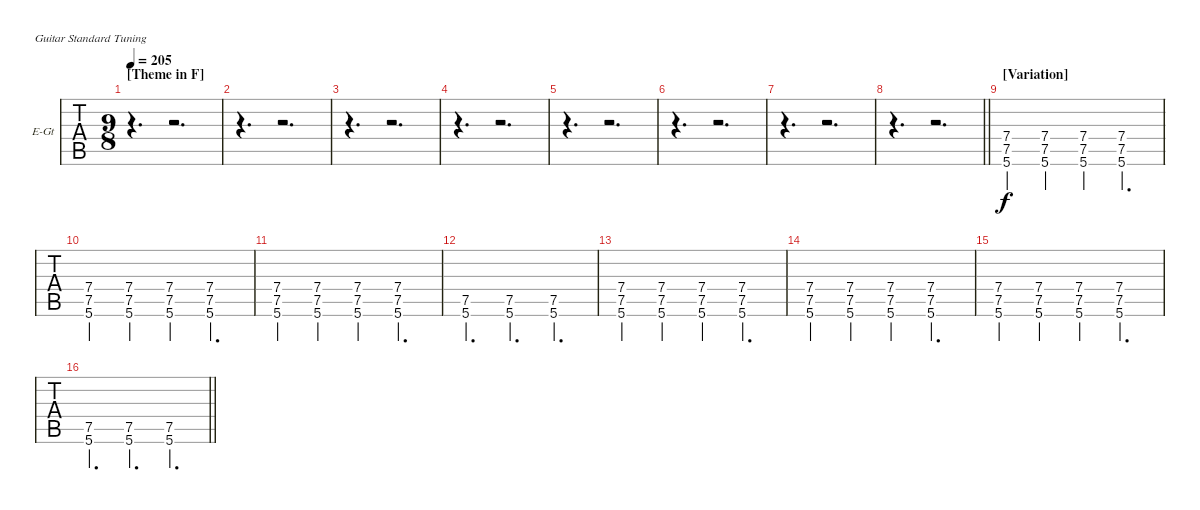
\bracketExtendMode nobrackets
\firstSystemTrackNameOrientation horizontal
\otherSystemsTrackNameOrientation horizontal
\track ("Rhythm" "E-Gt") {instrument distortionguitar}
\staff {tabs}
\tuning (E4 B3 G3 D3 A2 E2)
\ts (9 8)
\section ("" "[Theme in F]")
\tempo 205
\clef g2
\ks c
r.4{d dy f} r.2{d} |
r.4{d} r.2{d} |
r.4{d} r.2{d} |
r.4{d} r.2{d} |
r.4{d} r.2{d} |
r.4{d} r.2{d} |
r.4{d} r.2{d} |
\barLineRight lightlight
r.4{d} r.2{d} |
\section ("" "[Variation]")
(7.4{st} 7.5{st} 5.6{st}).4 (7.4{st} 7.5{st} 5.6{st}).4 (7.4{st} 7.5{st} 5.6{st}).4 (7.4 7.5 5.6).4{d} |
(7.4{st} 7.5{st} 5.6{st}).4 (7.4{st} 7.5{st} 5.6{st}).4 (7.4{st} 7.5{st} 5.6{st}).4 (7.4 7.5 5.6).4{d} |
(7.4{st} 7.5{st} 5.6{st}).4 (7.4{st} 7.5{st} 5.6{st}).4 (7.4{st} 7.5{st} 5.6{st}).4 (7.4 7.5 5.6).4{d} |
(7.5 5.6).4{d} (7.5 5.6).4{d} (7.5 5.6).4{d} |
(7.4{st} 7.5{st} 5.6{st}).4 (7.4{st} 7.5{st} 5.6{st}).4 (7.4{st} 7.5{st} 5.6{st}).4 (7.4 7.5 5.6).4{d} |
(7.4{st} 7.5{st} 5.6{st}).4 (7.4{st} 7.5{st} 5.6{st}).4 (7.4{st} 7.5{st} 5.6{st}).4 (7.4 7.5 5.6).4{d} |
(7.4{st} 7.5{st} 5.6{st}).4 (7.4{st} 7.5{st} 5.6{st}).4 (7.4{st} 7.5{st} 5.6{st}).4 (7.4 7.5 5.6).4{d} |
\barLineRight lightlight
(7.5 5.6).4{d} (7.5 5.6).4{d} (7.5 5.6).4{d}
